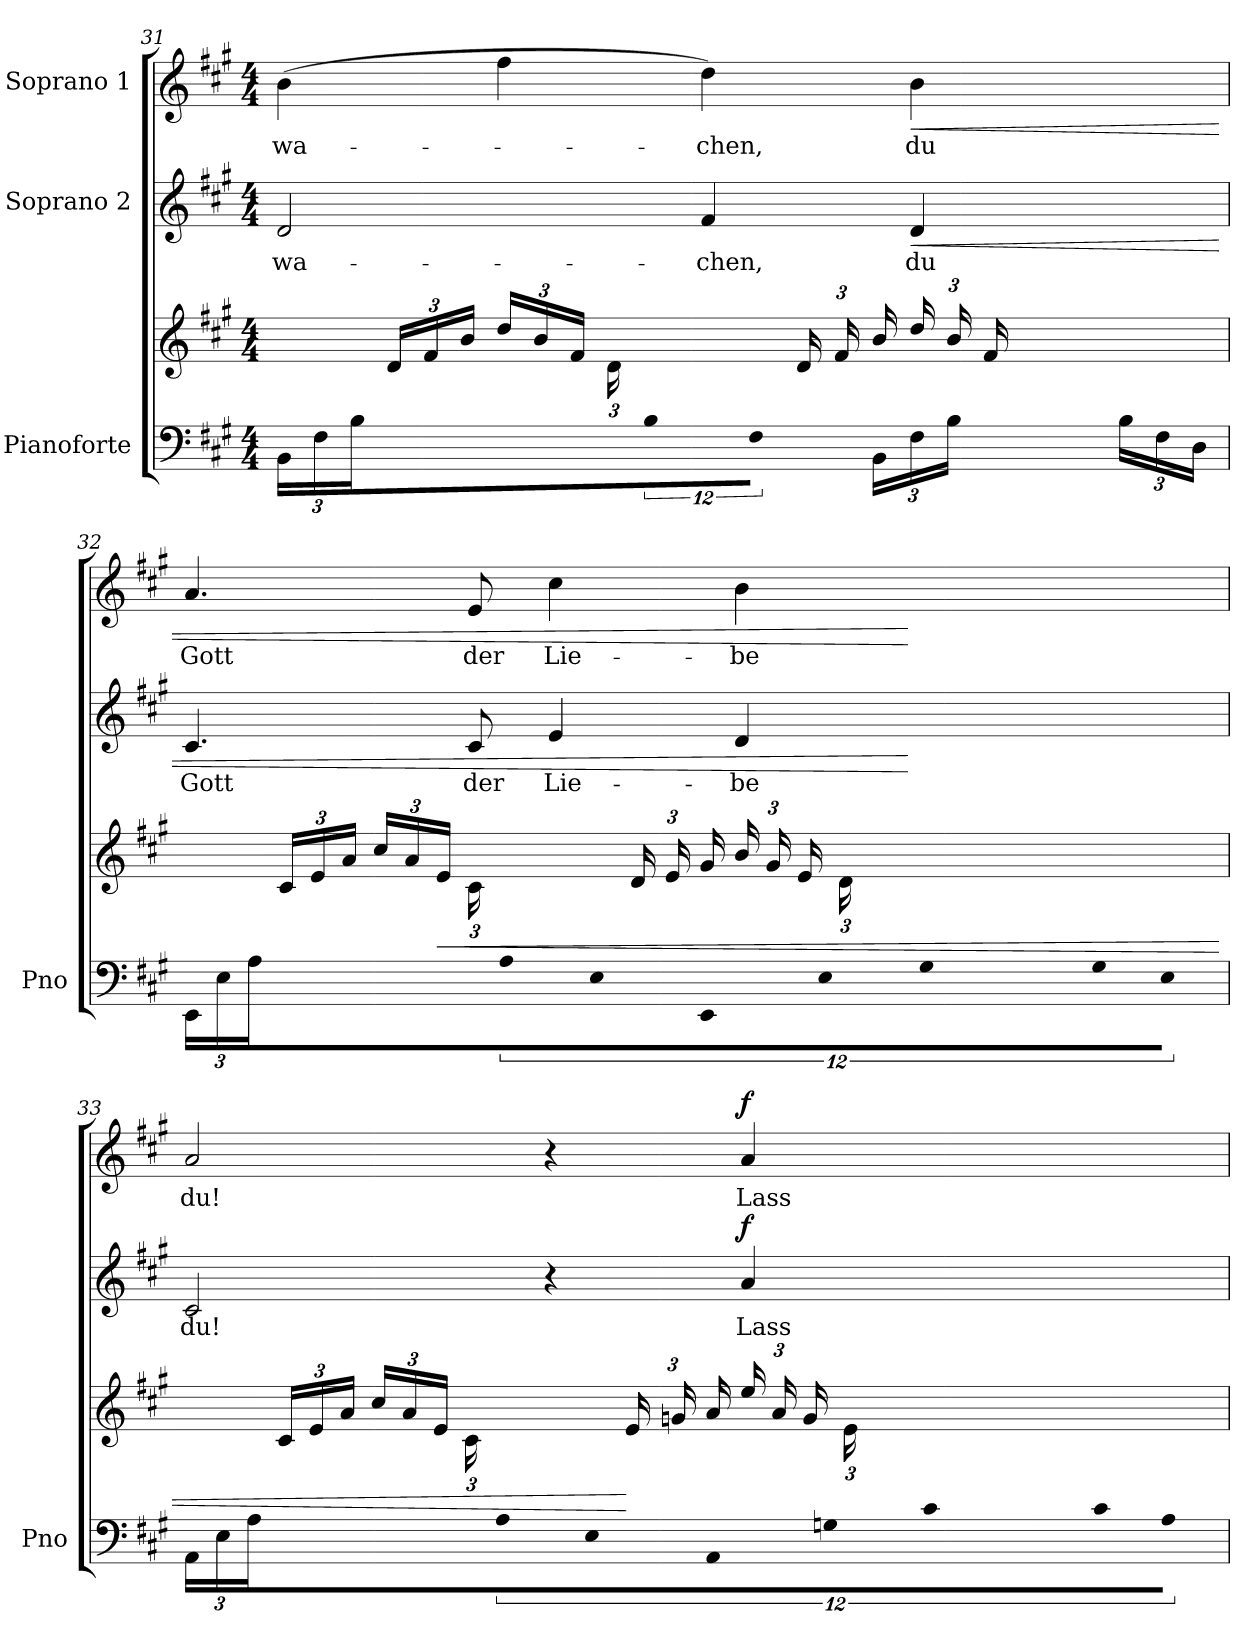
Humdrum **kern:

**kern	**kern	**dynam	**kern	**text	**dynam	**kern	**text	**dynam
*part3	*part3	*part3	*part2	*part2	*part2	*part1	*part1	*part1
*staff4	*staff3	*staff3/4	*staff2	*staff2	*staff2	*staff1	*staff1	*staff1
*I"Pianoforte	*	*	*I"Soprano 2	*	*	*I"Soprano 1	*	*
*I'Pno	*	*	*	*	*	*	*	*
!!LO:PB:g=z
*clefF4	*clefG2	*	*clefG2	*	*	*clefG2	*	*
*k[f#c#g#]	*k[f#c#g#]	*	*k[f#c#g#]	*	*	*k[f#c#g#]	*	*
*M4/4	*M4/4	*	*M4/4	*	*	*M4/4	*	*
=31	=31	=31	=31	=31	=31	=31	=31	=31
*^	*	*	*	*	*	*	*	*
!	!	!	!	!	!LO:LY:b	!	!	!LO:LY:b	!
24BB\LL	1ryy	8ryy	.	2d/	-wa-	.	(4b\	-wa-	.
24F#\	.	.	.	.	.	.	.	.	.
24B\JJ	.	.	.	.	.	.	.	.	.
24%7ryy	.	24d/LL	.	.	.	.	.	.	.
.	.	24f#/	.	.	.	.	.	.	.
.	.	24b/JJ	.	.	.	.	.	.	.
.	.	24dd/LL	.	.	.	.	4ff#\	.	.
.	.	24b/	.	.	.	.	.	.	.
.	.	24f#/JJ	.	.	.	.	.	.	.
*	*	*Xbrackettup	*	*	*	*	*	*	*
.	.	24d\LL	.	.	.	.	.	.	.
24B/	.	24%5ryy	.	.	.	.	.	.	.
24F#/JJ	.	.	.	.	.	.	.	.	.
!	!	!	!	!	!LO:LY:b	!	!	!LO:LY:b	!
24BB\LL	.	.	.	4f#/	-chen,	.	4dd\)	-chen,	.
24F#\	.	.	.	.	.	.	.	.	.
24B\JJ	.	.	.	.	.	.	.	.	.
4ryy	.	24d/LL	.	.	.	.	.	.	.
.	.	24f#/	.	.	.	.	.	.	.
.	.	24b/JJ	.	.	.	.	.	.	.
*	*	*brackettup	*	*	*	*	*	*	*
!	!	!	!	!	!LO:LY:b	!LO:HP:b	!	!LO:LY:b	!LO:HP:b
.	.	24dd/LL	.	4d/	du	<	4b\	du	<
.	.	24b/	.	.	.	.	.	.	.
.	.	24f#/JJ	.	.	.	.	.	.	.
*Xbrackettup	*	*	*	*	*	*	*	*	*
24B\LL	.	8ryy	.	.	.	.	.	.	.
24F#\	.	.	.	.	.	.	.	.	.
24D\JJ	.	.	.	.	.	.	.	.	.
!!LO:LB:g=z
=32	=32	=32	=32	=32	=32	=32	=32	=32	=32
*brackettup	*	*	*	*	*	*	*	*	*
!	!	!	!	!	!LO:LY:b	!	!	!LO:LY:b	!
24EE\LL	1ryy	8ryy	.	4.c#/	Gott	.	4.a/	Gott	.
24E\	.	.	.	.	.	.	.	.	.
24A\JJ	.	.	.	.	.	.	.	.	.
24%7ryy	.	24c#/LL	.	.	.	.	.	.	.
.	.	24e/	.	.	.	.	.	.	.
.	.	24a/JJ	.	.	.	.	.	.	.
.	.	24cc#/LL	.	.	.	.	.	.	.
.	.	24a/	.	.	.	.	.	.	.
!	!	!	!LO:HP:b	!	!	!	!	!	!
.	.	24e/JJ	<	.	.	.	.	.	.
*	*	*Xbrackettup	*	*	*	*	*	*	*
!	!	!	!	!	!LO:LY:b	!	!	!LO:LY:b	!
.	.	24c#\LL	.	8c#/	der	.	8e/	der	.
24A/	.	24%5ryy	.	.	.	.	.	.	.
24E/JJ	.	.	.	.	.	.	.	.	.
!	!	!	!	!	!LO:LY:b	!	!	!LO:LY:b	!
24EE\LL	.	.	.	4e/	Lie-	.	4cc#\	Lie-	.
24E\	.	.	.	.	.	.	.	.	.
24G#\JJ	.	.	.	.	.	.	.	.	.
24%7ryy	.	24d/LL	.	.	.	.	.	.	.
.	.	24e/	.	.	.	.	.	.	.
.	.	24g#/JJ	.	.	.	.	.	.	.
*	*	*brackettup	*	*	*	*	*	*	*
!	!	!	!	!	!LO:LY:b	!	!	!LO:LY:b	!
.	.	24b/LL	.	4d/	-be	.	4b\	-be	.
.	.	24g#/	.	.	.	.	.	.	.
.	.	24e/JJ	.	.	.	.	.	.	.
*	*	*Xbrackettup	*	*	*	*	*	*	*
.	.	24d\LL	.	.	.	.	.	.	.
24G#/	.	12ryy	.	.	.	.	.	.	.
24E/JJ	.	.	.	.	.	.	.	.	.
*v	*v	*	*	*	*	*	*	*	*
.	.	.	.	.	[	.	.	[
!!LO:PB:g=z
=33	=33	=33	=33	=33	=33	=33	=33	=33
*^	*	*	*	*	*	*	*	*
!	!	!	!	!	!LO:LY:b	!	!	!LO:LY:b	!
24AA\LL	1ryy	8ryy	.	2c#/	du!	.	2a/	du!	.
24E\	.	.	.	.	.	.	.	.	.
24A\JJ	.	.	.	.	.	.	.	.	.
*	*	*brackettup	*	*	*	*	*	*	*
24%7ryy	.	24c#/LL	.	.	.	.	.	.	.
.	.	24e/	.	.	.	.	.	.	.
.	.	24a/JJ	.	.	.	.	.	.	.
.	.	24cc#/LL	.	.	.	.	.	.	.
.	.	24a/	.	.	.	.	.	.	.
.	.	24e/JJ	.	.	.	.	.	.	.
*	*	*Xbrackettup	*	*	*	*	*	*	*
.	.	24c#\LL	.	.	.	.	.	.	.
24A/	.	24%5ryy	.	.	.	.	.	.	.
24E/JJ	.	.	.	.	.	.	.	.	.
24AA\LL	.	.	.	4r	.	.	4r	.	.
24Gn\	.	.	.	.	.	.	.	.	.
24c#\JJ	.	.	.	.	.	.	.	.	.
*	*	*brackettup	*	*	*	*	*	*	*
24%7ryy	.	24e/LL	[	.	.	.	.	.	.
.	.	24gn/	.	.	.	.	.	.	.
.	.	24a/JJ	.	.	.	.	.	.	.
!	!	!	!	!	!LO:LY:b	!LO:DY:a	!	!LO:LY:b	!LO:DY:a
.	.	24ee/LL	.	4a/	Lass	f	4a/	Lass	f
.	.	24a/	.	.	.	.	.	.	.
.	.	24g/JJ	.	.	.	.	.	.	.
*	*	*Xbrackettup	*	*	*	*	*	*	*
.	.	24e\LL	.	.	.	.	.	.	.
24c#/	.	12ryy	.	.	.	.	.	.	.
24A/JJ	.	.	.	.	.	.	.	.	.
*v	*v	*	*	*	*	*	*	*	*
=	=	=	=	=	=	=	=	=
*-	*-	*-	*-	*-	*-	*-	*-	*-
